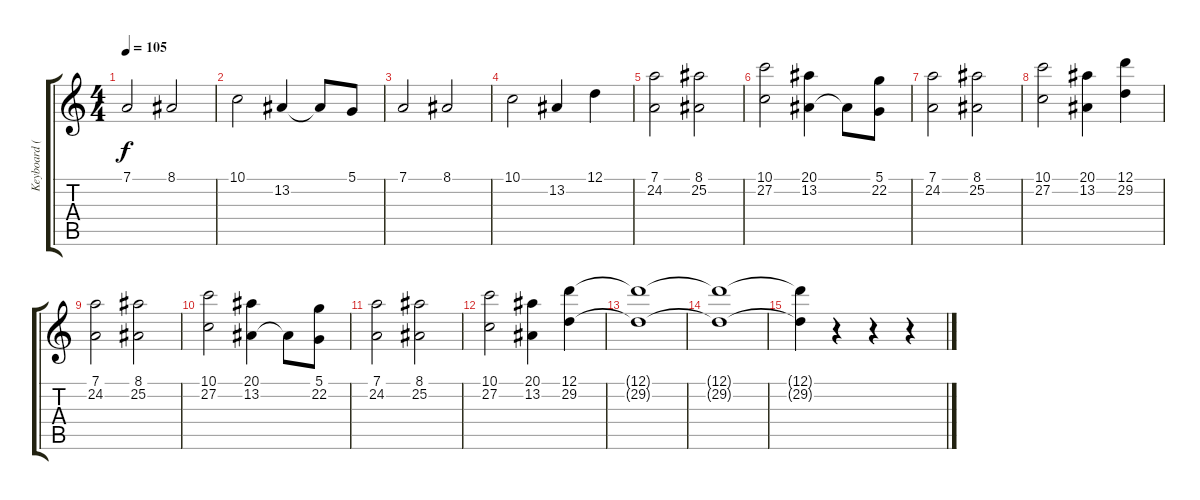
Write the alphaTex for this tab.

\track ("Keyboard (Flake)" "Keyboard (") {instrument tremolostrings}
\staff {score tabs}
\tuning (D4 A3 F3 C3 G2 C2) {hide}
\ts (4 4)
\tempo 105
\clef g2
\ks c
7.1.2{dy f} 8.1.2 |
10.1.2 13.2.4 13.2{t}.8 5.1.8 |
7.1.2 8.1.2 |
10.1.2 13.2.4 12.1.4 |
(7.1 24.2).2 (8.1 25.2).2 |
(10.1 27.2).2 (20.1 13.2).4 13.2{t}.8 (5.1 22.2).8 |
(7.1 24.2).2 (8.1 25.2).2 |
(10.1 27.2).2 (20.1 13.2).4 (12.1 29.2).4 |
(7.1 24.2).2 (8.1 25.2).2 |
(10.1 27.2).2 (20.1 13.2).4 13.2{t}.8 (5.1 22.2).8 |
(7.1 24.2).2 (8.1 25.2).2 |
(10.1 27.2).2 (20.1 13.2).4 (12.1 29.2).4 |
(12.1{t} 29.2{t}).1 |
(12.1{t} 29.2{t}).1 |
(12.1{t} 29.2{t}).4 r.4 r.4 r.4
